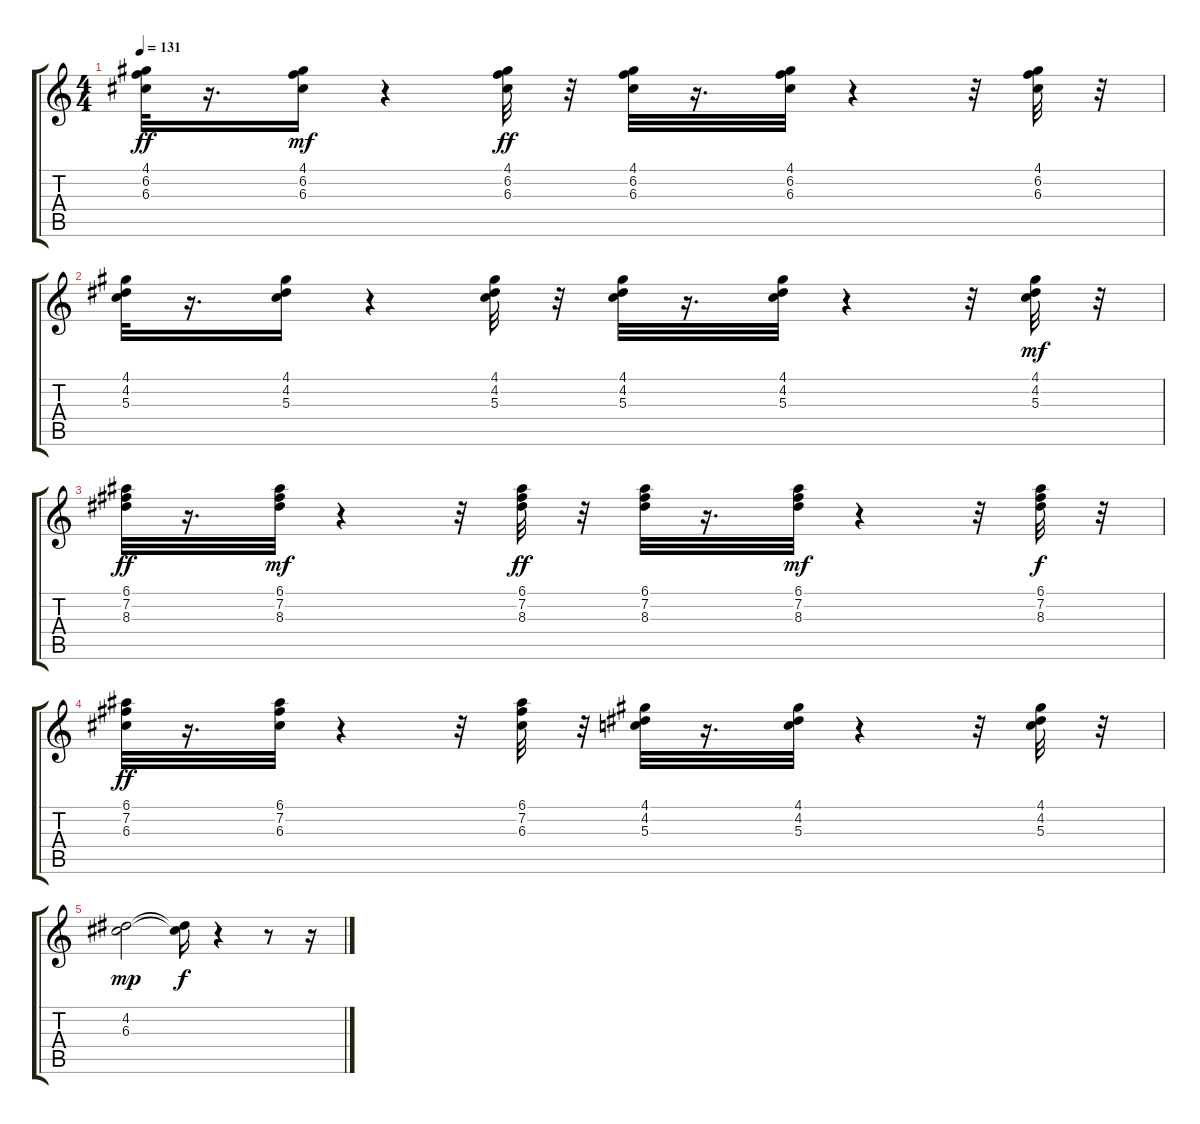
\track "" {instrument electricguitarclean}
\staff {score tabs}
\tuning (E4 B3 G3 D3 A2 E2) {hide}
\ts (4 4)
\tempo 131
\clef g2
\ks c
(4.1 6.2 6.3).32{dy ff} r.16{d} (4.1 6.2 6.3).16{dy mf} r.4 (4.1 6.2 6.3).32{dy ff} r.32 (4.1 6.2 6.3).32 r.16{d} (4.1 6.2 6.3).32 r.4 r.32 (4.1 6.2 6.3).32 r.32 |
(4.1 4.2 5.3).32 r.16{d} (4.1 4.2 5.3).16 r.4 (4.1 4.2 5.3).32 r.32 (4.1 4.2 5.3).32 r.16{d} (4.1 4.2 5.3).32 r.4 r.32 (4.1 4.2 5.3).32{dy mf} r.32 |
(6.1 7.2 8.3).32{dy ff} r.16{d} (6.1 7.2 8.3).32{dy mf} r.4 r.32 (6.1 7.2 8.3).32{dy ff} r.32 (6.1 7.2 8.3).32 r.16{d} (6.1 7.2 8.3).32{dy mf} r.4 r.32 (6.1 7.2 8.3).32{dy f} r.32 |
(6.1 7.2 6.3).32{dy ff} r.16{d} (6.1 7.2 6.3).32 r.4 r.32 (6.1 7.2 6.3).32 r.32 (4.1 4.2 5.3).32 r.16{d} (4.1 4.2 5.3).32 r.4 r.32 (4.1 4.2 5.3).32 r.32 |
(4.2 6.3).2{dy mp} (4.2{t} 6.3{t}).16{dy f} r.4 r.8 r.16
